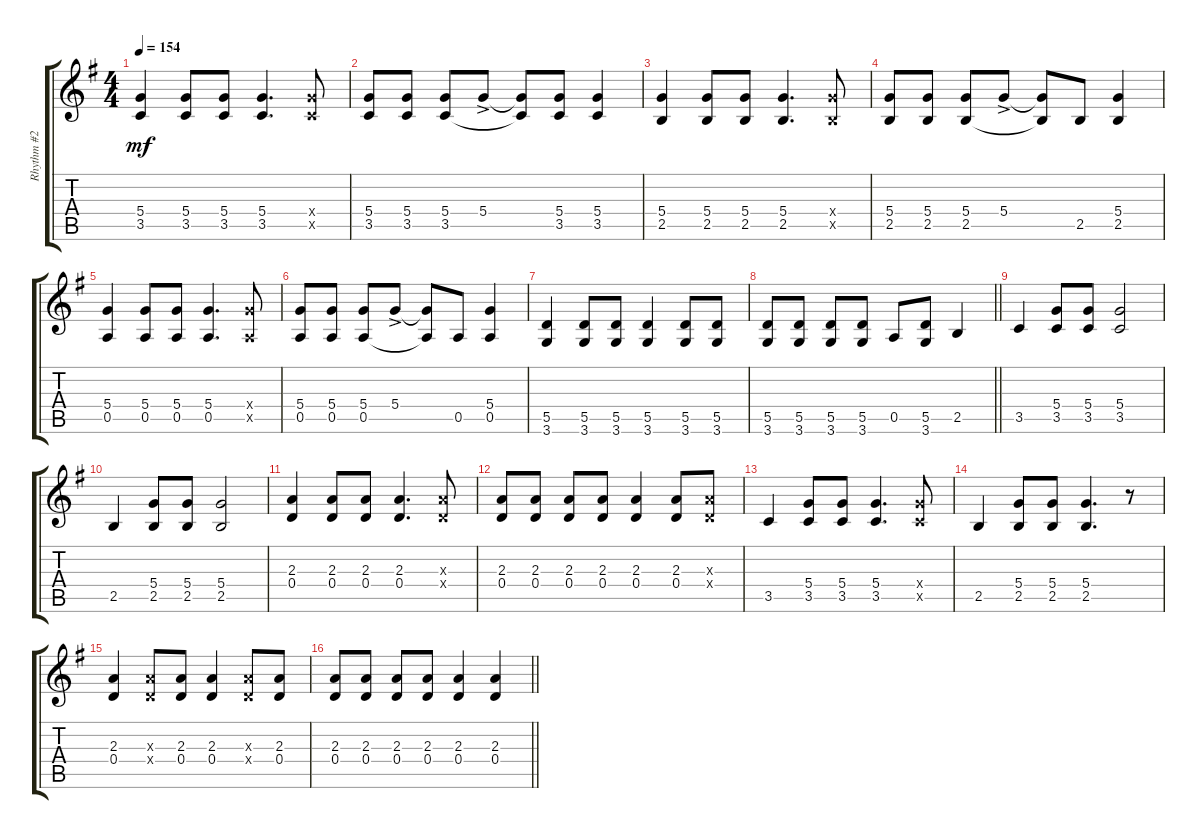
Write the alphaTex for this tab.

\track ("Rhythm #2" "Rhythm #2") {instrument electricguitarmuted}
\staff {score tabs}
\tuning (E4 B3 G3 D3 A2 E2) {hide}
\ts (4 4)
\tempo 154
\clef g2
\ks g
(5.4 3.5).4{dy mf} (5.4 3.5).8 (5.4 3.5).8 (5.4 3.5).4{d} (5.4{x} 3.5{x}).8 |
(5.4 3.5).8 (5.4 3.5).8 (5.4 3.5).8 5.4{ac}.8 (5.4{t} 3.5{t}).8 (5.4 3.5).8 (5.4 3.5).4 |
(5.4 2.5).4 (5.4 2.5).8 (5.4 2.5).8 (5.4 2.5).4{d} (5.4{x} 2.5{x}).8 |
(5.4 2.5).8 (5.4 2.5).8 (5.4 2.5).8 5.4{ac}.8 (5.4{t} 2.5{t}).8 2.5.8 (5.4 2.5).4 |
(5.4 0.5).4 (5.4 0.5).8 (5.4 0.5).8 (5.4 0.5).4{d} (5.4{x} 0.5{x}).8 |
(5.4 0.5).8 (5.4 0.5).8 (5.4 0.5).8 5.4{ac}.8 (5.4{t} 0.5{t}).8 0.5.8 (5.4 0.5).4 |
(5.5 3.6).4 (5.5 3.6).8 (5.5 3.6).8 (5.5 3.6).4 (5.5 3.6).8 (5.5 3.6).8 |
\barLineRight lightlight
(5.5 3.6).8 (5.5 3.6).8 (5.5 3.6).8 (5.5 3.6).8 0.5.8 (5.5 3.6).8 2.5.4 |
3.5.4 (5.4 3.5).8 (5.4 3.5).8 (5.4 3.5).2 |
2.5.4 (5.4 2.5).8 (5.4 2.5).8 (5.4 2.5).2 |
(2.3 0.4).4 (2.3 0.4).8 (2.3 0.4).8 (2.3 0.4).4{d} (2.3{x} 0.4{x}).8 |
(2.3 0.4).8 (2.3 0.4).8 (2.3 0.4).8 (2.3 0.4).8 (2.3 0.4).4 (2.3 0.4).8 (2.3{x} 0.4{x}).8 |
3.5.4 (5.4 3.5).8 (5.4 3.5).8 (5.4 3.5).4{d} (5.4{x} 3.5{x}).8 |
2.5.4 (5.4 2.5).8 (5.4 2.5).8 (5.4 2.5).4{d} r.8 |
(2.3 0.4).4 (2.3{x} 0.4{x}).8 (2.3 0.4).8 (2.3 0.4).4 (2.3{x} 0.4{x}).8 (2.3 0.4).8 |
\barLineRight lightlight
(2.3 0.4).8 (2.3 0.4).8 (2.3 0.4).8 (2.3 0.4).8 (2.3 0.4).4 (2.3 0.4).4
